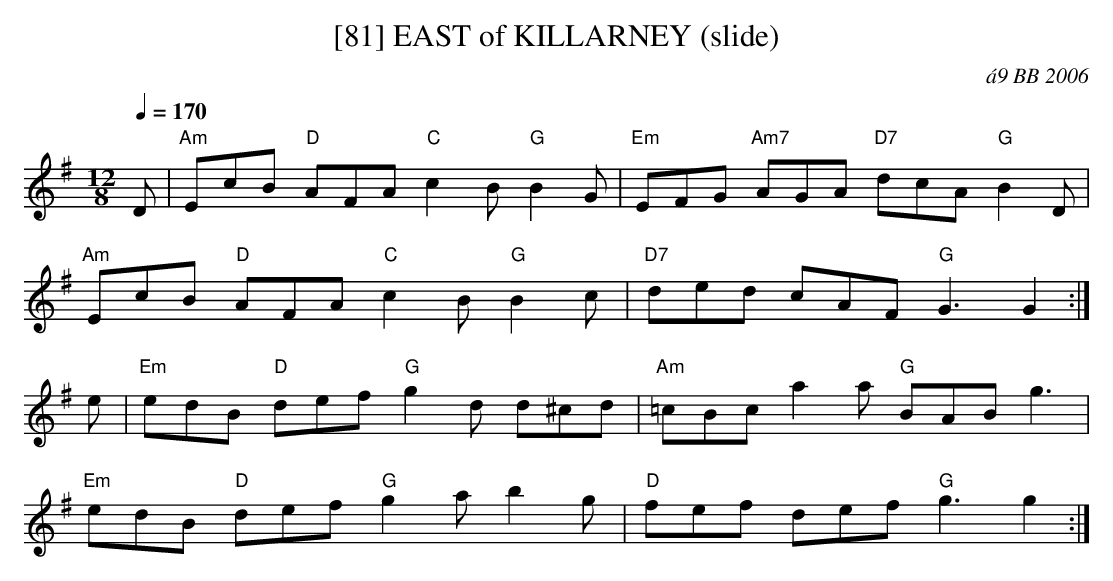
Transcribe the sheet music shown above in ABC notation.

X:1
T:[81] EAST of KILLARNEY (slide)
C:\'a9 BB 2006
L:1/8
M:12/8
Q:1/4=170
K:G
D| "Am"EcB "D"AFA "C"c2B "G"B2G|"Em"EFG "Am7"AGA "D7"dcA "G"B2D|
"Am"EcB "D"AFA "C"c2B "G"B2c|"D7"ded cAF "G"G3 G2 :|
e|"Em"edB "D"def "G"g2d d^cd|"Am"=cBc a2a "G"BAB g3|
"Em"edB "D"def "G"g2a b2g|"D"fef def "G"g3 g2 :|
